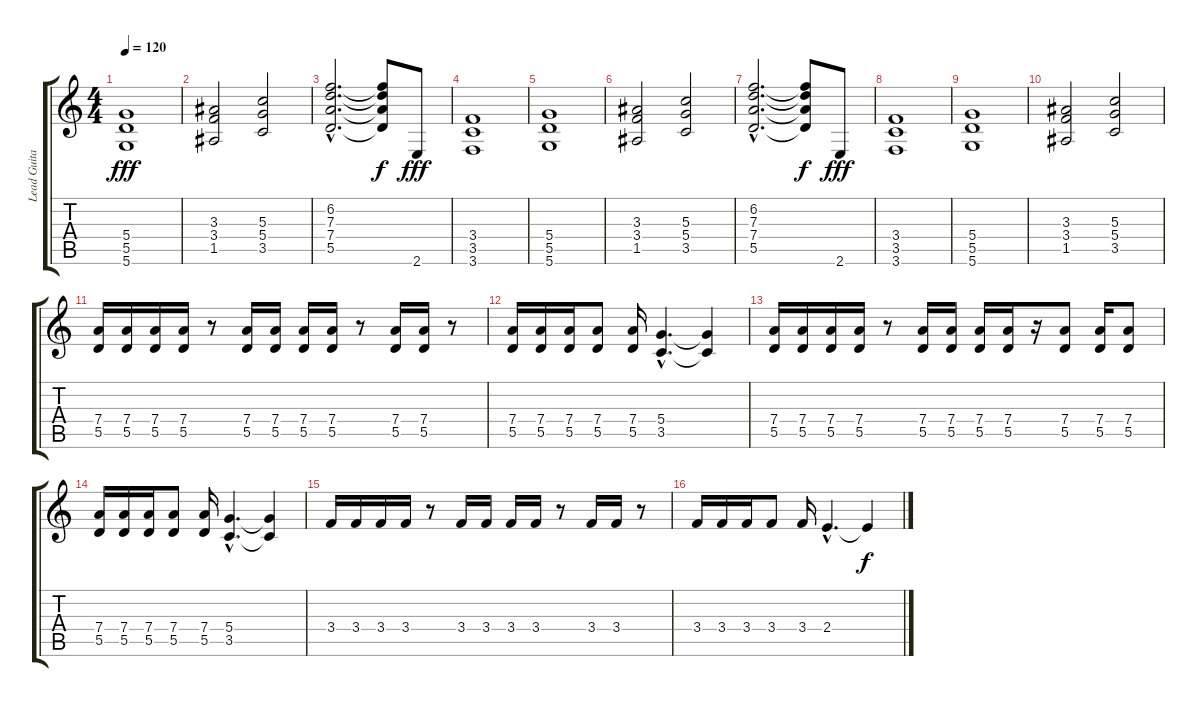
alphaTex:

\track ("Lead Guitar" "Lead Guita") {instrument distortionguitar}
\staff {score tabs}
\tuning (E4 B3 G3 D3 A2 D2) {hide}
\ts (4 4)
\tempo 120
\clef g2
\ks c
(5.4 5.5 5.6).1{dy fff} |
(3.3 3.4 1.5).2 (5.3 5.4 3.5).2 |
(6.2{hac} 7.3{hac} 7.4{hac} 5.5{hac}).2{d} (6.2{t} 7.3{t} 7.4{t} 5.5{t}).8{dy f} 2.6.8{dy fff} |
(3.4 3.5 3.6).1 |
(5.4 5.5 5.6).1 |
(3.3 3.4 1.5).2 (5.3 5.4 3.5).2 |
(6.2{hac} 7.3{hac} 7.4{hac} 5.5{hac}).2{d} (6.2{t} 7.3{t} 7.4{t} 5.5{t}).8{dy f} 2.6.8{dy fff} |
(3.4 3.5 3.6).1 |
(5.4 5.5 5.6).1 |
(3.3 3.4 1.5).2 (5.3 5.4 3.5).2 |
(7.4 5.5).16 (7.4 5.5).16 (7.4 5.5).16 (7.4 5.5).16 r.8 (7.4 5.5).16 (7.4 5.5).16 (7.4 5.5).16 (7.4 5.5).16 r.8 (7.4 5.5).16 (7.4 5.5).16 r.8 |
(7.4 5.5).16 (7.4 5.5).16 (7.4 5.5).16 (7.4 5.5).8 (7.4 5.5).16 (5.4{hac} 3.5{hac}).4{d} (5.4{t} 3.5{t}).4 |
(7.4 5.5).16 (7.4 5.5).16 (7.4 5.5).16 (7.4 5.5).16 r.8 (7.4 5.5).16 (7.4 5.5).16 (7.4 5.5).16 (7.4 5.5).16 r.16 (7.4 5.5).8 (7.4 5.5).16 (7.4 5.5).8 |
(7.4 5.5).16 (7.4 5.5).16 (7.4 5.5).16 (7.4 5.5).8 (7.4 5.5).16 (5.4{hac} 3.5{hac}).4{d} (5.4{t} 3.5{t}).4 |
3.4.16 3.4.16 3.4.16 3.4.16 r.8 3.4.16 3.4.16 3.4.16 3.4.16 r.8 3.4.16 3.4.16 r.8 |
3.4.16 3.4.16 3.4.16 3.4.8 3.4.16 2.4{hac}.4{d} 2.4{t}.4{dy f}
